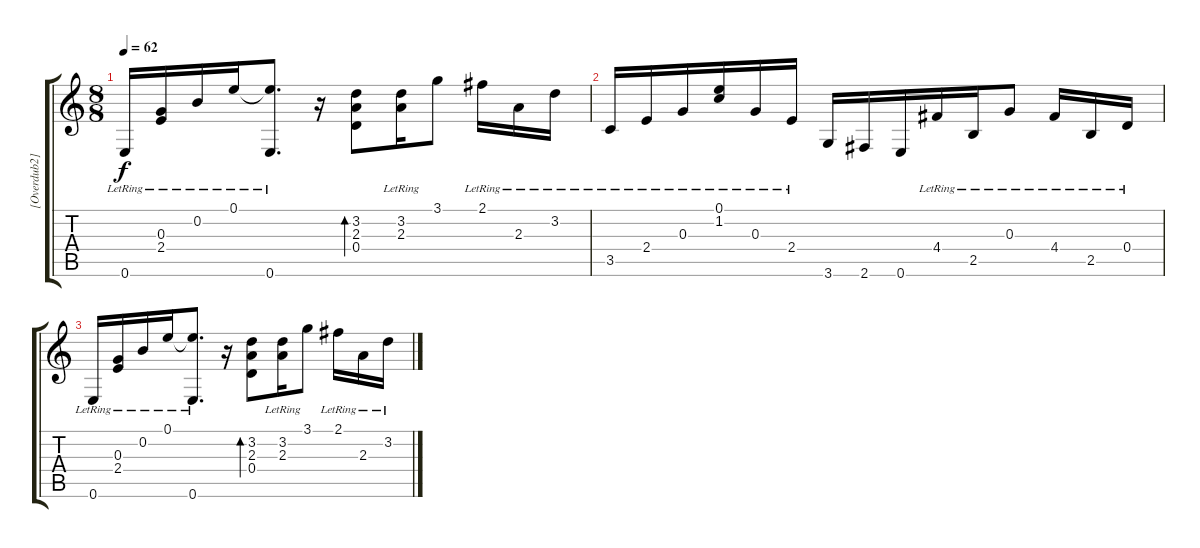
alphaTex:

\track ("[Overdub2]" "[Overdub2]") {instrument distortionguitar}
\staff {score tabs}
\tuning (E4 B3 G3 D3 A2 E2) {hide}
\ts (8 8)
\tempo 62
\clef g2
\ks c
0.6{lr}.16{dy f} (0.3{lr} 2.4{lr}).16 0.2{lr}.16 0.1{lr}.16 (0.1{t} 0.6{lr}).8{d} r.16 (3.2 2.3 0.4).8{bd 120} (3.2{lr} 2.3{lr}).16 3.1.8 2.1{lr}.16 2.3{lr}.16 3.2{lr}.16 |
3.5{lr}.16 2.4{lr}.16 0.3{lr}.16 (0.1{lr} 1.2{lr}).16 0.3{lr}.16 2.4{lr}.16 3.6.16 2.6.16 0.6.16 4.4{lr}.16 2.5{lr}.16 0.3{lr}.8 4.4{lr}.16 2.5{lr}.16 0.4{lr}.16 |
0.6{lr}.16 (0.3{lr} 2.4{lr}).16 0.2{lr}.16 0.1{lr}.16 (0.1{t} 0.6{lr}).8{d} r.16 (3.2 2.3 0.4).8{bd 120} (3.2{lr} 2.3{lr}).16 3.1.8 2.1{lr}.16 2.3{lr}.16 3.2{lr}.16
